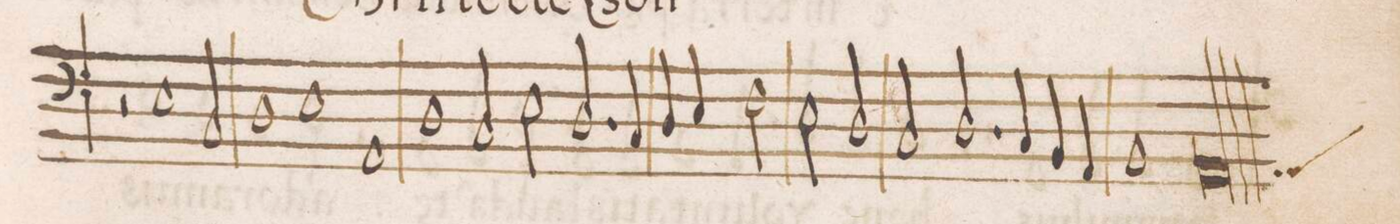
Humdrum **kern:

**kern	**text
*I"BASSVS	*
*clefF4	*
*k[]	*
*met(c|)	*
*M2/1	*
2r	.
1E	.
=22	=22
2C/	.
1D	.
=23	=23
1E	.
1AA	.
=24	=24
1D	.
2C/	.
2E\	.
=25	=25
2.D/	.
4C/	.
4D/	.
4E/	.
2F\	.
=26	=26
2E\	.
2D/	.
2C/	.
2.D/	.
=27	=27
4C/	.
4BB/	.
4AA/	.
1BB	.
=28	=28
*custos:AA	*
0AAl	.
=29||	=29||
*-	*-
